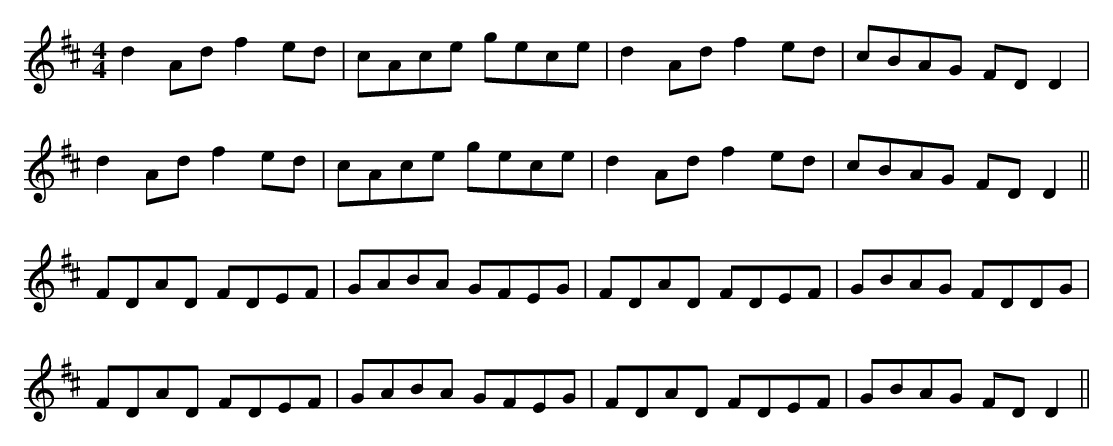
X:1
M:4/4
K:D
d2 Ad f2 ed|cAce gece|d2 Ad f2 ed|cBAG FD D2|
d2 Ad f2 ed|cAce gece|d2 Ad f2 ed|cBAG FD D2||
FDAD FDEF|GABA GFEG|FDAD FDEF|GBAG FDDG|
FDAD FDEF|GABA GFEG|FDAD FDEF|GBAG FD D2||
